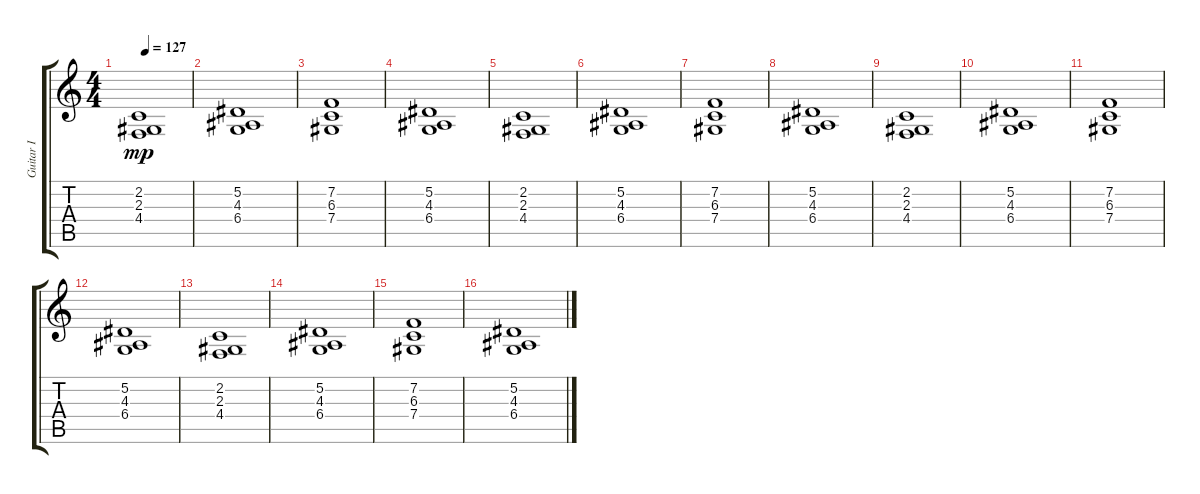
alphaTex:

\track ("Guitar I" "Guitar I") {instrument stringensemble1}
\staff {score tabs}
\tuning (Eb4 Bb3 Gb3 Db3 Ab2 Eb2) {hide}
\ts (4 4)
\tempo 127
\clef g2
\ks c
(2.2 2.3 4.4).1{dy mp} |
(5.2 4.3 6.4).1 |
(7.2 6.3 7.4).1 |
(5.2 4.3 6.4).1 |
(2.2 2.3 4.4).1 |
(5.2 4.3 6.4).1 |
(7.2 6.3 7.4).1 |
(5.2 4.3 6.4).1 |
(2.2 2.3 4.4).1 |
(5.2 4.3 6.4).1 |
(7.2 6.3 7.4).1 |
(5.2 4.3 6.4).1 |
(2.2 2.3 4.4).1 |
(5.2 4.3 6.4).1 |
(7.2 6.3 7.4).1 |
(5.2 4.3 6.4).1
